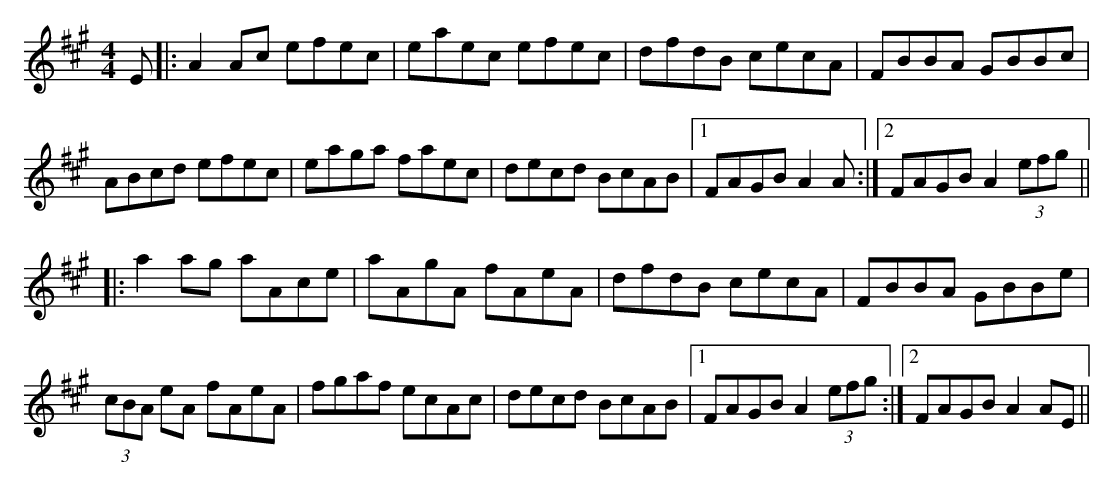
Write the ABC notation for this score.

X:1
M:4/4
K:A
E|:A2Ac efec|eaec efec|dfdB cecA|FBBA GBBc|
ABcd efec|eaga faec|decd BcAB|1 FAGB A2 A:|2 FAGB A2 (3efg||
|:a2ag aAce|aAgA fAeA|dfdB cecA|FBBA GBBe|
(3cBA eA fAeA|fgaf ecAc|decd BcAB|1 FAGB A2 (3efg:|2 FAGB A2 AE||
